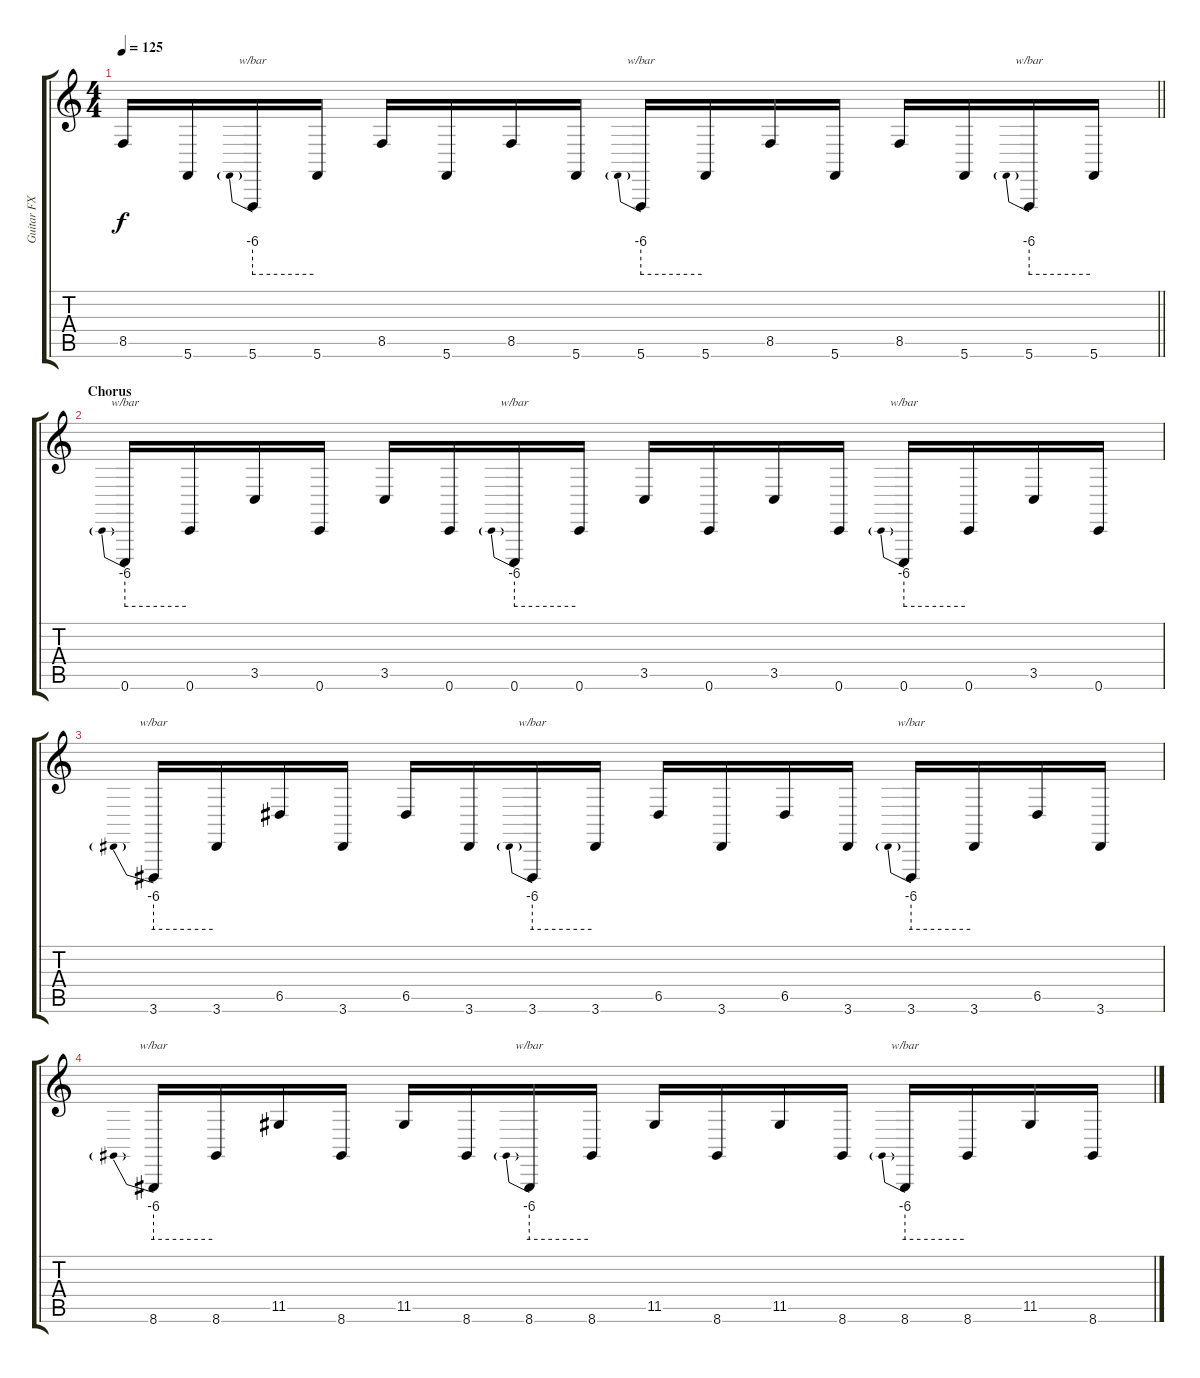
\track ("Guitar FX" "Guitar FX") {instrument lead8bassandlead}
\staff {score tabs}
\tuning (E4 B3 G3 D3 A2 C2) {hide}
\ts (4 4)
\tempo 125
\clef g2
\barLineRight lightlight
\ks c
8.5.16{dy f} 5.6.16 5.6.16{tbe (predive default 0 -24 60 -24)} 5.6.16 8.5.16 5.6.16 8.5.16 5.6.16 5.6.16{tbe (predive default 0 -24 60 -24)} 5.6.16 8.5.16 5.6.16 8.5.16 5.6.16 5.6.16{tbe (predive default 0 -24 60 -24)} 5.6.16 |
\section ("" "Chorus")
0.6.16{tbe (predive default 0 -24 60 -24)} 0.6.16 3.5.16 0.6.16 3.5.16 0.6.16 0.6.16{tbe (predive default 0 -24 60 -24)} 0.6.16 3.5.16 0.6.16 3.5.16 0.6.16 0.6.16{tbe (predive default 0 -24 60 -24)} 0.6.16 3.5.16 0.6.16 |
3.6.16{tbe (predive default 0 -24 60 -24)} 3.6.16 6.5.16 3.6.16 6.5.16 3.6.16 3.6.16{tbe (predive default 0 -24 60 -24)} 3.6.16 6.5.16 3.6.16 6.5.16 3.6.16 3.6.16{tbe (predive default 0 -24 60 -24)} 3.6.16 6.5.16 3.6.16 |
8.6.16{tbe (predive default 0 -24 60 -24)} 8.6.16 11.5.16 8.6.16 11.5.16 8.6.16 8.6.16{tbe (predive default 0 -24 60 -24)} 8.6.16 11.5.16 8.6.16 11.5.16 8.6.16 8.6.16{tbe (predive default 0 -24 60 -24)} 8.6.16 11.5.16 8.6.16
